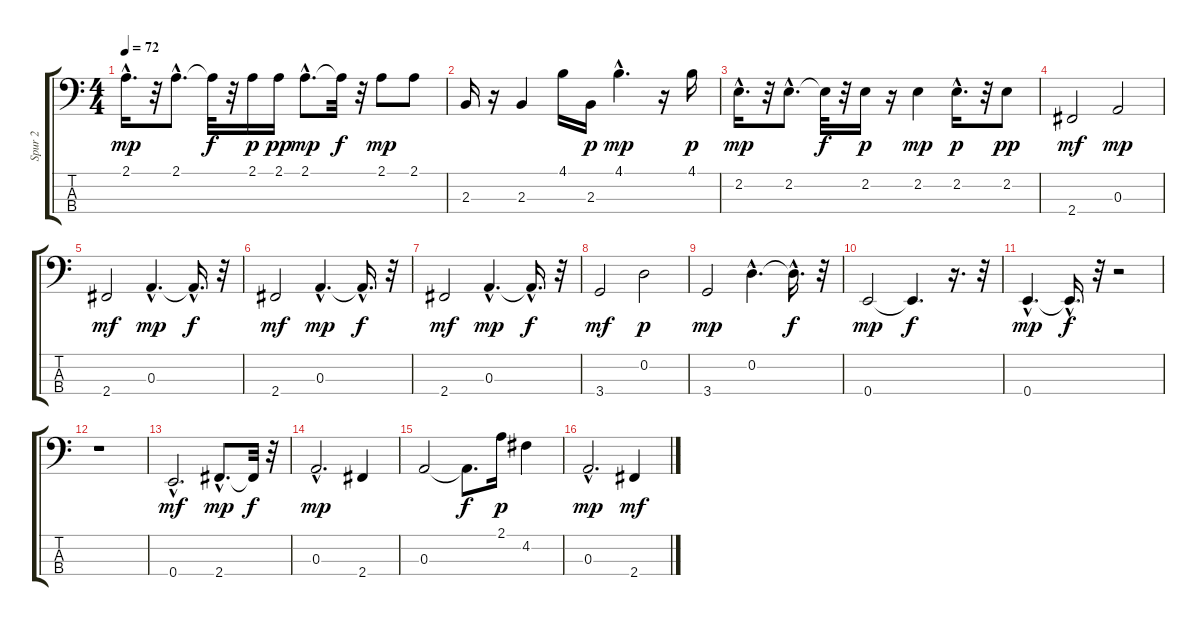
\track ("Spur 2" "Spur 2") {instrument fretlessbass}
\staff {score tabs}
\tuning (G2 D2 A1 E1) {hide}
\ts (4 4)
\tempo 72
\clef f4
\ks c
2.1{hac}.16{d dy mp} r.32 2.1{hac}.8{d} 2.1{t}.32{dy f} r.32 2.1.16{dy p} 2.1.16{dy pp} 2.1{hac}.8{d dy mp} 2.1{t}.32{dy f} r.32 2.1.8{dy mp} 2.1.8 |
2.3.16 r.16 2.3.4 4.1.16 2.3.16{dy p} 4.1{hac}.4{d dy mp} r.16 4.1.16{dy p} |
2.2{hac}.16{d dy mp} r.32 2.2{hac}.8{d} 2.2{t}.32{dy f} r.32 2.2.16{dy p} r.16 2.2.4{dy mp} 2.2{hac}.16{d dy p} r.32 2.2.8{dy pp} |
2.4.2{dy mf} 0.3.2{dy mp} |
2.4.2{dy mf} 0.3{hac}.4{d dy mp} 0.3{hac t}.16{d dy f} r.32 |
2.4.2{dy mf} 0.3{hac}.4{d dy mp} 0.3{hac t}.16{d dy f} r.32 |
2.4.2{dy mf} 0.3{hac}.4{d dy mp} 0.3{hac t}.16{d dy f} r.32 |
3.4.2{dy mf} 0.2.2{dy p} |
3.4.2{dy mp} 0.2{hac}.4{d} 0.2{hac t}.16{d dy f} r.32 |
0.4.2{dy mp} 0.4{t}.4{d dy f} r.16{d} r.32 |
0.4{hac}.4{d dy mp} 0.4{hac t}.16{d dy f} r.32 r.2 |
r.1 |
0.4{hac}.2{d dy mf} 2.4{hac}.8{d dy mp} 2.4{t}.32{dy f} r.32 |
0.3{hac}.2{d dy mp} 2.4.4 |
0.3.2 0.3{t}.8{d dy f} 2.1.16{dy p} 4.2.4 |
0.3{hac}.2{d dy mp} 2.4.4{dy mf}
